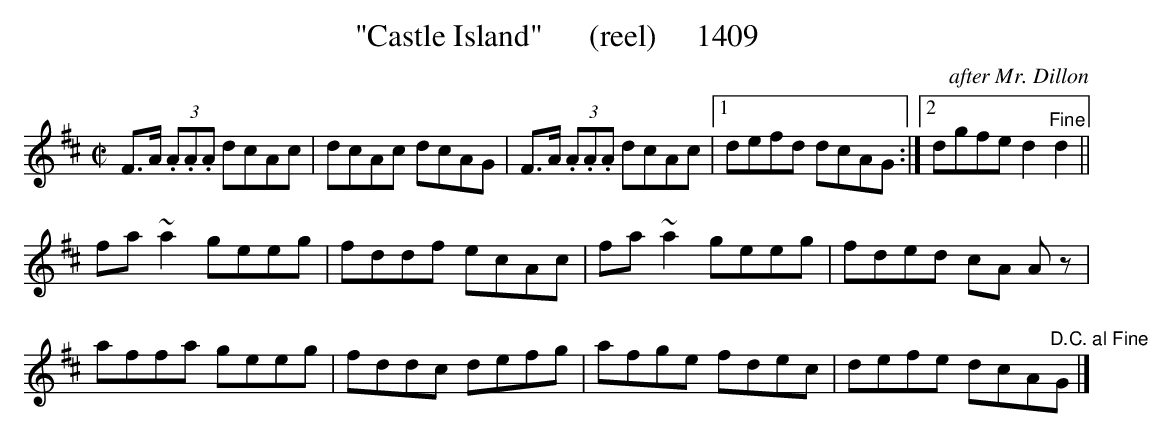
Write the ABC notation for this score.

X:1
T:"Castle Island"      (reel)     1409
C:after Mr. Dillon
BRENNAN July 2003 (HTTP://WWW.SOSYOURMOM.COM)
M:C|
L:1/8
K:D
F3/2A/2 (3.A.A.A dcAc|dcAc dcAG|F3/2A/2 (3.A.A.A dcAc|[1defd dcAG:|[2dgfe d2"^Fine"d2||
fa ~a2geeg|fddf ecAc|fa ~a2geeg|fded cA A z|
affa geeg|fddc defg|afge fdec|defe dcA"^D.C. al Fine"G|]
